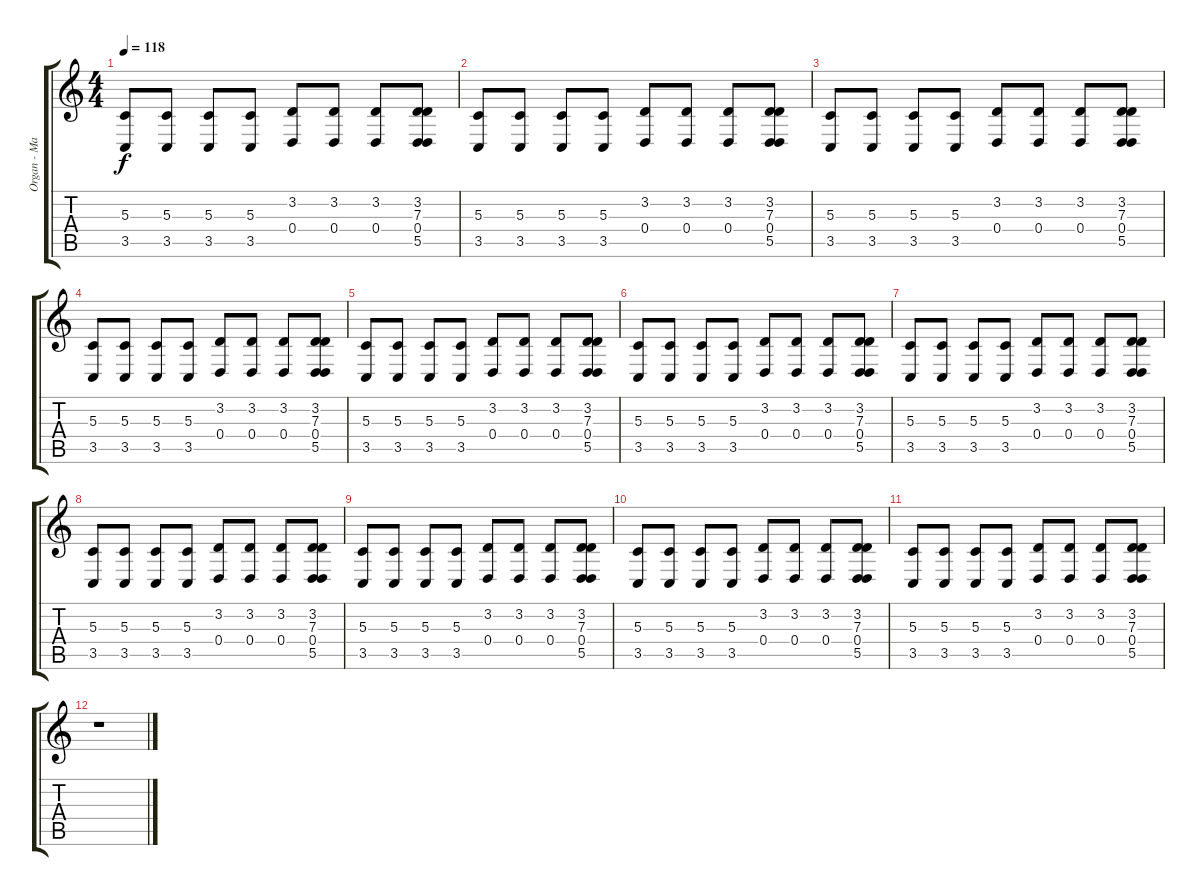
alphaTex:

\track ("Organ - Manzarek" "Organ - Ma") {instrument lead2sawtooth}
\staff {score tabs}
\tuning (E4 B3 G3 D3 A2 E2) {hide}
\ts (4 4)
\tempo 118
\clef g2
\ks c
(5.3 3.5).8{dy f} (5.3 3.5).8 (5.3 3.5).8 (5.3 3.5).8 (3.2 0.4).8 (3.2 0.4).8 (3.2 0.4).8 (3.2 7.3 0.4 5.5).8 |
(5.3 3.5).8 (5.3 3.5).8 (5.3 3.5).8 (5.3 3.5).8 (3.2 0.4).8 (3.2 0.4).8 (3.2 0.4).8 (3.2 7.3 0.4 5.5).8 |
(5.3 3.5).8 (5.3 3.5).8 (5.3 3.5).8 (5.3 3.5).8 (3.2 0.4).8 (3.2 0.4).8 (3.2 0.4).8 (3.2 7.3 0.4 5.5).8 |
(5.3 3.5).8 (5.3 3.5).8 (5.3 3.5).8 (5.3 3.5).8 (3.2 0.4).8 (3.2 0.4).8 (3.2 0.4).8 (3.2 7.3 0.4 5.5).8 |
(5.3 3.5).8 (5.3 3.5).8 (5.3 3.5).8 (5.3 3.5).8 (3.2 0.4).8 (3.2 0.4).8 (3.2 0.4).8 (3.2 7.3 0.4 5.5).8 |
(5.3 3.5).8 (5.3 3.5).8 (5.3 3.5).8 (5.3 3.5).8 (3.2 0.4).8 (3.2 0.4).8 (3.2 0.4).8 (3.2 7.3 0.4 5.5).8 |
(5.3 3.5).8 (5.3 3.5).8 (5.3 3.5).8 (5.3 3.5).8 (3.2 0.4).8 (3.2 0.4).8 (3.2 0.4).8 (3.2 7.3 0.4 5.5).8 |
(5.3 3.5).8 (5.3 3.5).8 (5.3 3.5).8 (5.3 3.5).8 (3.2 0.4).8 (3.2 0.4).8 (3.2 0.4).8 (3.2 7.3 0.4 5.5).8 |
(5.3 3.5).8 (5.3 3.5).8 (5.3 3.5).8 (5.3 3.5).8 (3.2 0.4).8 (3.2 0.4).8 (3.2 0.4).8{volume 11} (3.2 7.3 0.4 5.5).8 |
(5.3 3.5).8{volume 9} (5.3 3.5).8 (5.3 3.5).8{volume 8} (5.3 3.5).8 (3.2 0.4).8 (3.2 0.4).8 (3.2 0.4).8{volume 5} (3.2 7.3 0.4 5.5).8 |
(5.3 3.5).8{volume 3} (5.3 3.5).8 (5.3 3.5).8{volume 2} (5.3 3.5).8 (3.2 0.4).8{volume 0} (3.2 0.4).8 (3.2 0.4).8 (3.2 7.3 0.4 5.5).8 |
r.1
